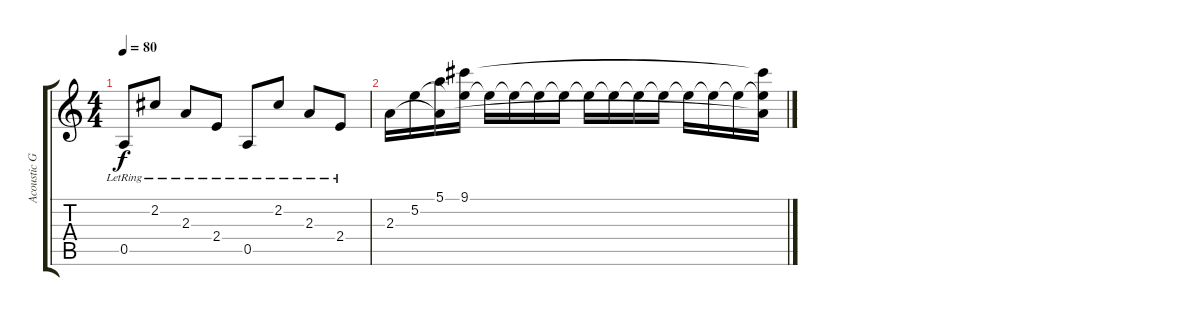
\track ("Acoustic Guitar" "Acoustic G") {instrument acousticguitarsteel}
\staff {score tabs}
\tuning (E4 B3 G3 D3 A2 E2) {hide}
\ts (4 4)
\tempo 80
\clef g2
\ks c
0.5{lr}.8{dy f} 2.2{lr}.8 2.3{lr}.8 2.4{lr}.8 0.5{lr}.8 2.2{lr}.8 2.3{lr}.8 2.4{lr}.8 |
2.3.16 5.2.16 (5.1 2.3{t}).16 (9.1 5.2{t}).16 5.2{t}.16 5.2{t}.16 5.2{t}.16 5.2{t}.16 5.2{t}.16 5.2{t}.16 5.2{t}.16 5.2{t}.16 5.2{t}.16 5.2{t}.16 5.2{t}.16 (9.1{t} 5.2{t} 2.3{t}).16
